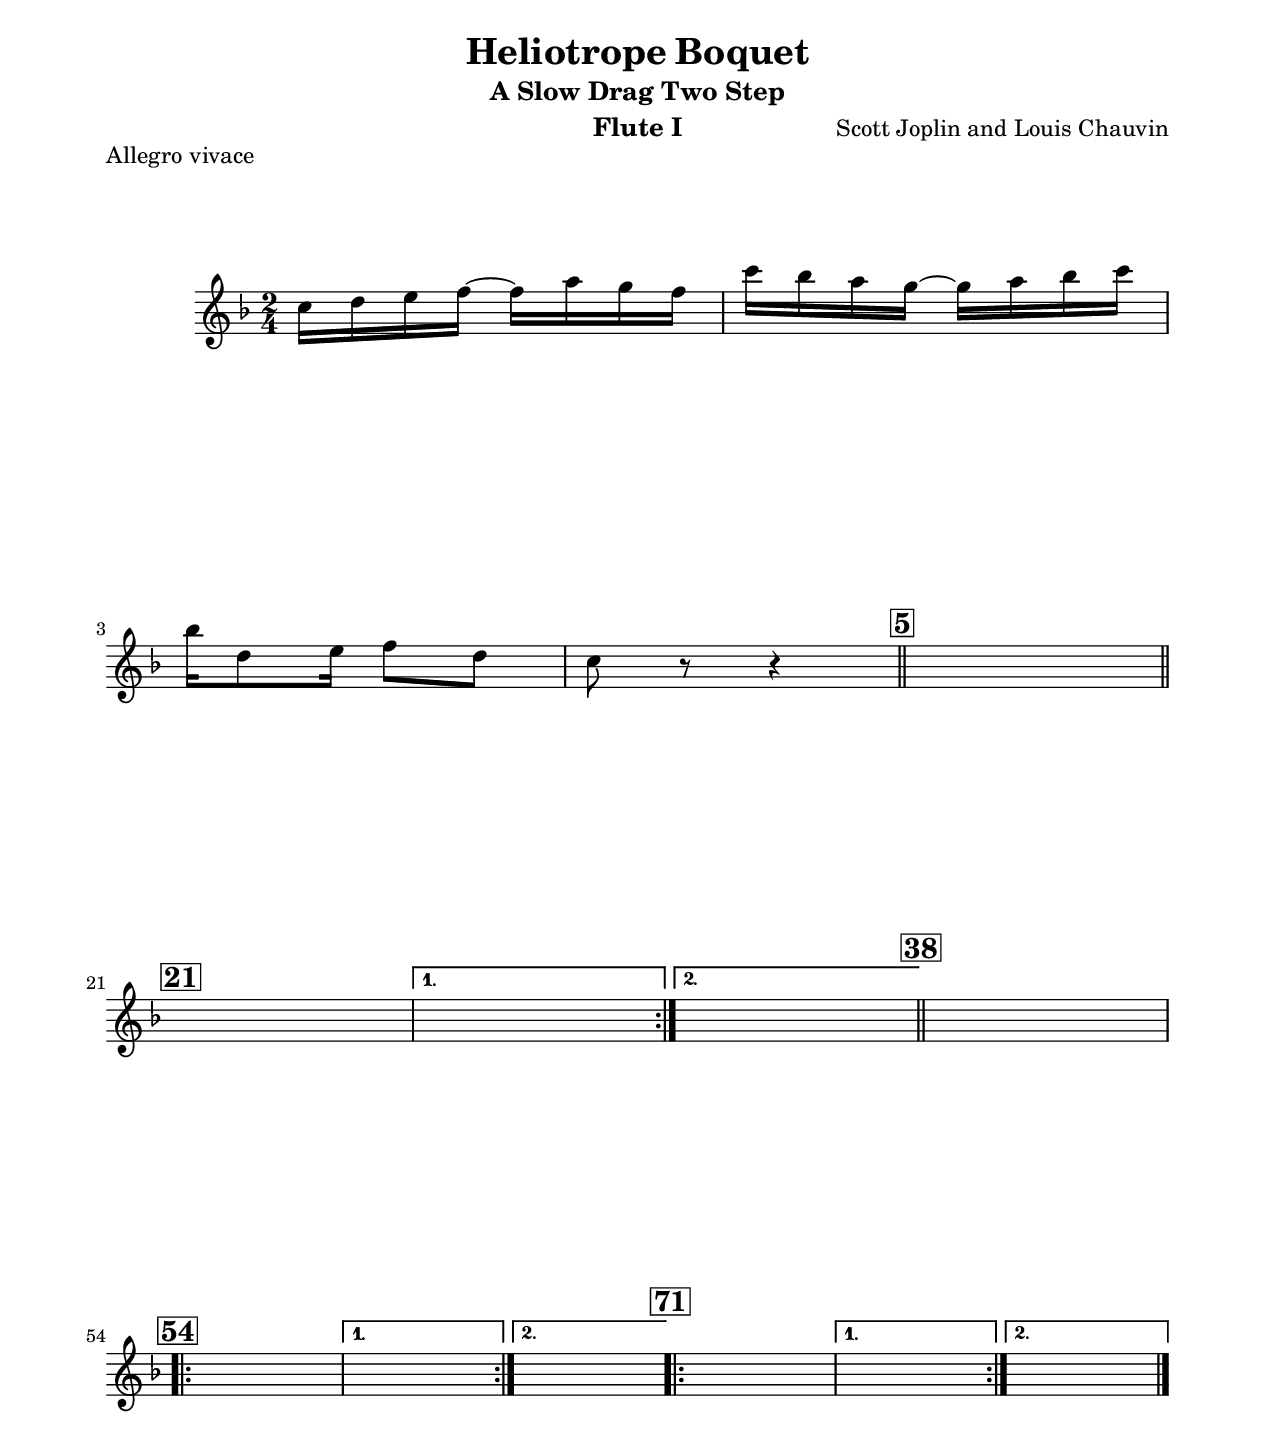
\version "2.22.2"

\include "defs.lyi"
\version "2.22.2"

\include "defs.lyi"

fluteOneDynamics =
{
  s2*4 |
  % 5
  s2*16 |

  \repeat volta 2
  {
    % 21
    s2*15 |
  }
  \alternative
  {
    {
      s2 |
    }
    {
      s2 |
    }
  }

  % 38
  s2*16 |

  \repeat volta 2
  {
    % 54
    s2*15 |
  }
  \alternative
  {
    {
      s2 |
    }
    {
      s2 |
    }
  }

  \repeat volta 2
  {
    % 71
    s2*15 |
  }
  \alternative
  {
    {
      s2 |
    }
    {
      s2 |
    }
  }
}


fluteOneCues =
{
  \time 2/4
  \key g \major

  s2*87 |
}


fluteOneNotCues =
{
  \time 2/4
  \key g \major

  s2*87 |
}


fluteOneNotes =
{
  d16 e fis g~g b a g |
  d'16 c b a~a b c d |
  c16 e,8 fis16 g8 e |
  d8 r r4 |

  % 5
  s2*16 |

  \repeat volta 2
  {
    % 21
    s2*15 |
  }
  \alternative
  {
    {
      s2 |
    }
    {
      s2 |
    }
  }

  % 38
  s2*16 |

  \repeat volta 2
  {
    % 54
    s2*15 |
  }
  \alternative
  {
    {
      s2 |
    }
    {
      s2 |
    }
  }

  \repeat volta 2
  {
    % 71
    s2*15 |
  }
  \alternative
  {
    {
      s2 |
    }
    {
      s2 |
    }
  }
}

fluteOneScore = \transpose c bes \relative c' { << \fluteOneNotes \fluteOneNotCues \fluteOneDynamics >> }
fluteOnePart  = \transpose c bes \relative c' { << \fluteOneNotes \fluteOneCues    \fluteOneDynamics >> }


instrument = "Flute I"

notes = \fluteOnePart

\include "Part.lyi"
